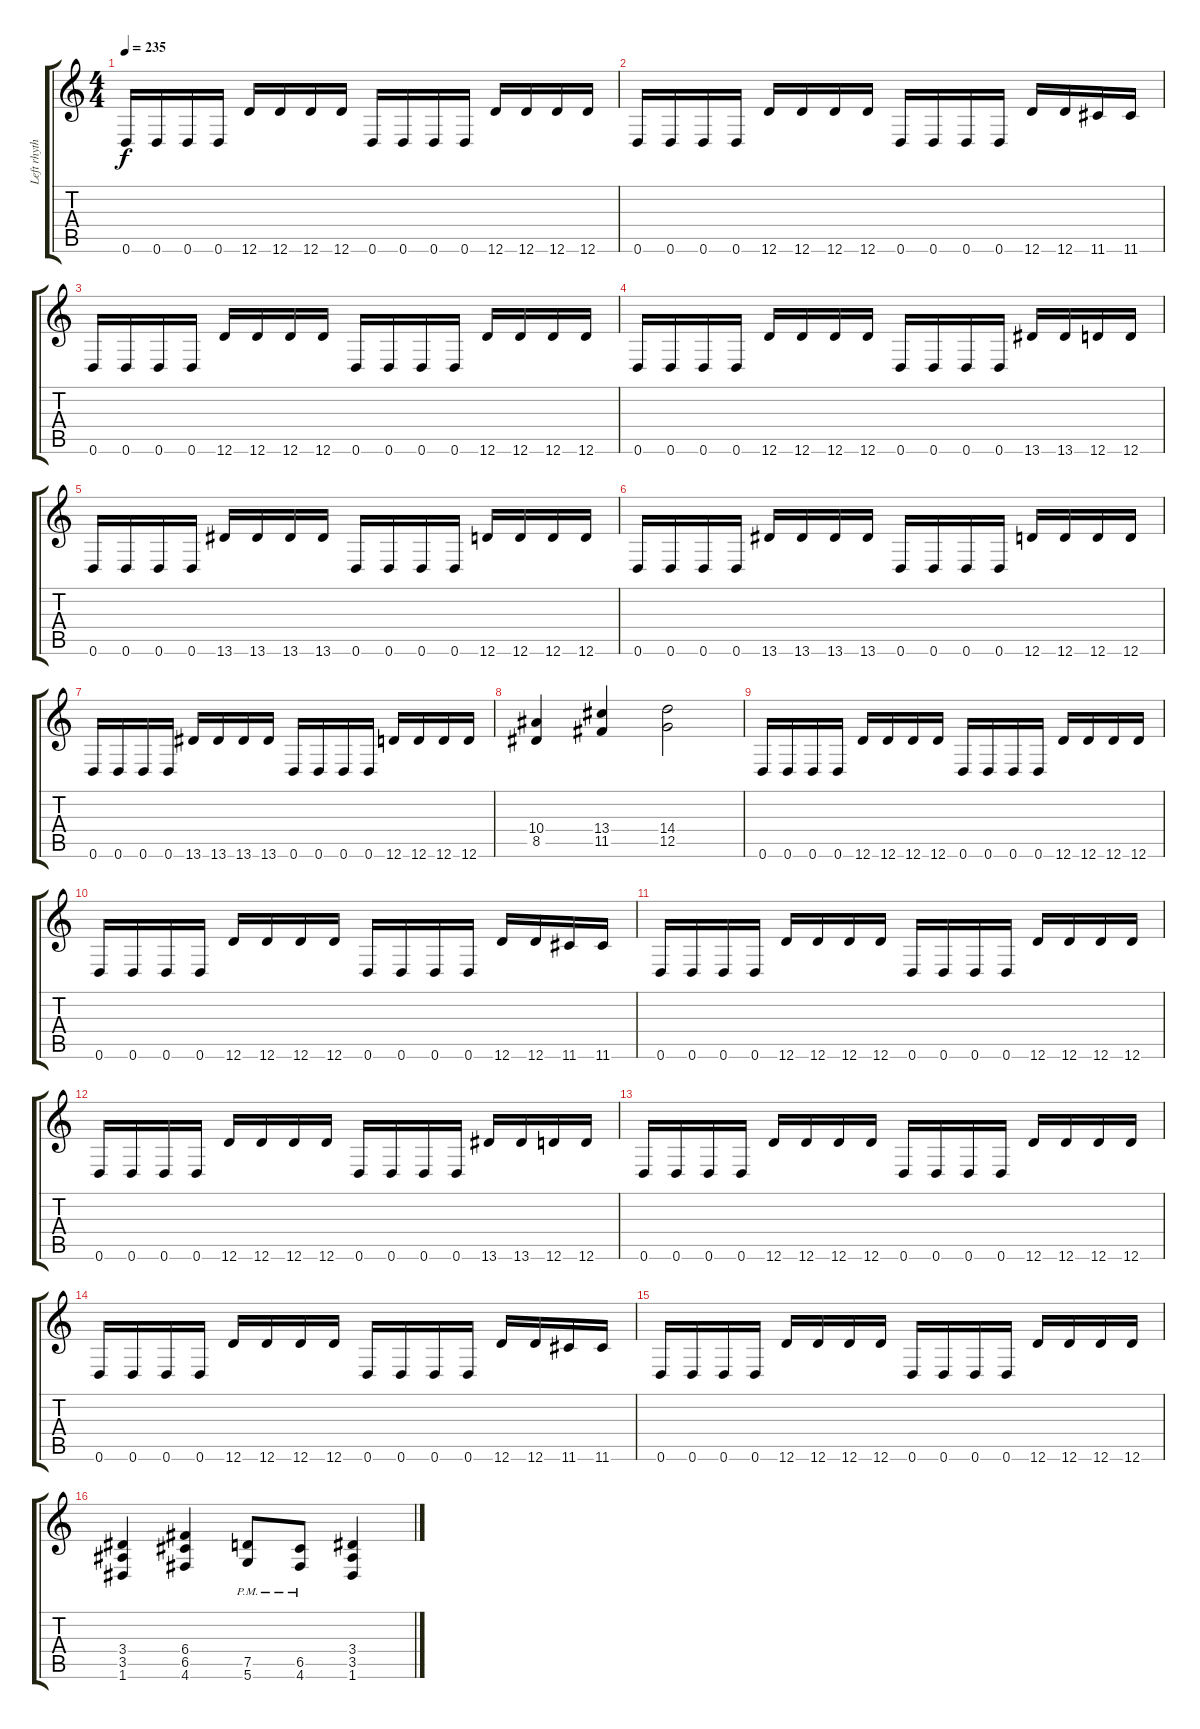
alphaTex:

\track ("Left rhythm" "Left rhyth") {instrument distortionguitar}
\staff {score tabs}
\tuning (D4 A3 F3 C3 G2 D2) {hide}
\ts (4 4)
\tempo 235
\clef g2
\ks c
0.6.16{dy f} 0.6.16 0.6.16 0.6.16 12.6.16 12.6.16 12.6.16 12.6.16 0.6.16 0.6.16 0.6.16 0.6.16 12.6.16 12.6.16 12.6.16 12.6.16 |
0.6.16 0.6.16 0.6.16 0.6.16 12.6.16 12.6.16 12.6.16 12.6.16 0.6.16 0.6.16 0.6.16 0.6.16 12.6.16 12.6.16 11.6.16 11.6.16 |
0.6.16 0.6.16 0.6.16 0.6.16 12.6.16 12.6.16 12.6.16 12.6.16 0.6.16 0.6.16 0.6.16 0.6.16 12.6.16 12.6.16 12.6.16 12.6.16 |
0.6.16 0.6.16 0.6.16 0.6.16 12.6.16 12.6.16 12.6.16 12.6.16 0.6.16 0.6.16 0.6.16 0.6.16 13.6.16 13.6.16 12.6.16 12.6.16 |
0.6.16 0.6.16 0.6.16 0.6.16 13.6.16 13.6.16 13.6.16 13.6.16 0.6.16 0.6.16 0.6.16 0.6.16 12.6.16 12.6.16 12.6.16 12.6.16 |
0.6.16 0.6.16 0.6.16 0.6.16 13.6.16 13.6.16 13.6.16 13.6.16 0.6.16 0.6.16 0.6.16 0.6.16 12.6.16 12.6.16 12.6.16 12.6.16 |
0.6.16 0.6.16 0.6.16 0.6.16 13.6.16 13.6.16 13.6.16 13.6.16 0.6.16 0.6.16 0.6.16 0.6.16 12.6.16 12.6.16 12.6.16 12.6.16 |
(10.4 8.5).4 (13.4 11.5).4 (14.4 12.5).2 |
0.6.16 0.6.16 0.6.16 0.6.16 12.6.16 12.6.16 12.6.16 12.6.16 0.6.16 0.6.16 0.6.16 0.6.16 12.6.16 12.6.16 12.6.16 12.6.16 |
0.6.16 0.6.16 0.6.16 0.6.16 12.6.16 12.6.16 12.6.16 12.6.16 0.6.16 0.6.16 0.6.16 0.6.16 12.6.16 12.6.16 11.6.16 11.6.16 |
0.6.16 0.6.16 0.6.16 0.6.16 12.6.16 12.6.16 12.6.16 12.6.16 0.6.16 0.6.16 0.6.16 0.6.16 12.6.16 12.6.16 12.6.16 12.6.16 |
0.6.16 0.6.16 0.6.16 0.6.16 12.6.16 12.6.16 12.6.16 12.6.16 0.6.16 0.6.16 0.6.16 0.6.16 13.6.16 13.6.16 12.6.16 12.6.16 |
0.6.16 0.6.16 0.6.16 0.6.16 12.6.16 12.6.16 12.6.16 12.6.16 0.6.16 0.6.16 0.6.16 0.6.16 12.6.16 12.6.16 12.6.16 12.6.16 |
0.6.16 0.6.16 0.6.16 0.6.16 12.6.16 12.6.16 12.6.16 12.6.16 0.6.16 0.6.16 0.6.16 0.6.16 12.6.16 12.6.16 11.6.16 11.6.16 |
0.6.16 0.6.16 0.6.16 0.6.16 12.6.16 12.6.16 12.6.16 12.6.16 0.6.16 0.6.16 0.6.16 0.6.16 12.6.16 12.6.16 12.6.16 12.6.16 |
(3.4 3.5 1.6).4 (6.4 6.5 4.6).4 (7.5{pm} 5.6{pm}).8 (6.5{pm} 4.6{pm}).8 (3.4 3.5 1.6).4
